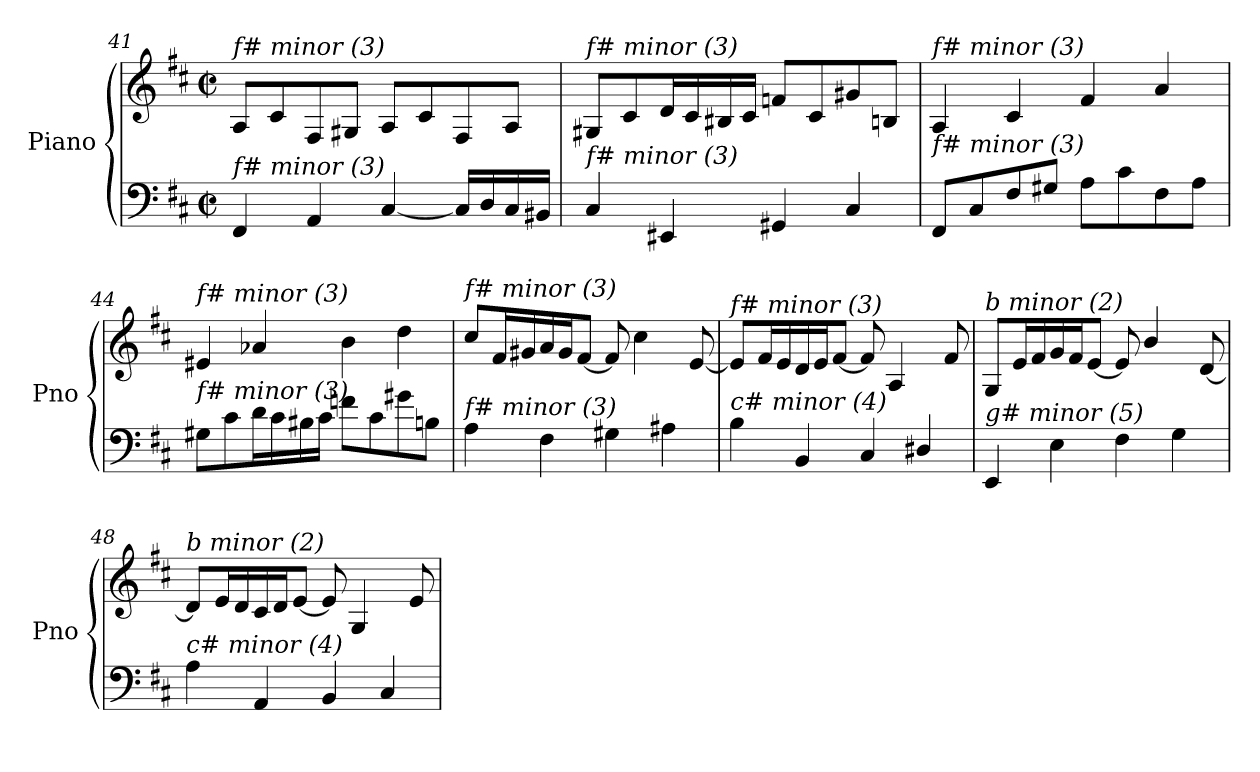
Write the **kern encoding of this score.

**kern	**kern
*part1	*part1
*staff2	*staff1
*I"Piano	*
*I'Pno	*
!!LO:LB:g=z
*clefF4	*clefG2
*k[f#c#]	*k[f#c#]
*M2/2	*M2/2
*met(c|)	*met(c|)
=41	=41
!	!LO:TX:i:t=f# minor (3)
!LO:TX:i:t=f# minor (3)	!
4FF#/	8A/L
.	8c#/
4AA/	8F#/
.	8G#X/J
[4C#/	8A/L
.	8c#/
16C#/LL]	8F#/
16D/	.
16C#/	8A/J
16BB#X/JJ	.
=42	=42
!	!LO:TX:i:t=f# minor (3)
!LO:TX:i:t=f# minor (3)	!
4C#/	8G#X/L
.	8c#/
4EE#X/	16d/L
.	16c#/
.	16B#X/
.	16c#/JJ
4GG#X/	8fni/L
.	8c#/
4C#/	8g#X/
.	8Bn/J
=43	=43
!	!LO:TX:i:t=f# minor (3)
!LO:TX:i:t=f# minor (3)	!
8FF#/L	4A/
8C#/	.
8F#/	4c#/
8G#X/J	.
8A\L	4f#/
8c#\	.
8F#\	4a/
8A\J	.
=44	=44
!	!LO:TX:i:t=f# minor (3)
!LO:TX:i:t=f# minor (3)	!
8G#X\L	4e#X/
8c#\	.
16d\L	4a-Xi/
16c#\	.
16B#X\	.
16c#\JJ	.
8fni\L	4b\
8c#\	.
8g#X\	4dd\
8Bn\J	.
!!LO:LB:g=z
=45	=45
!	!LO:TX:i:t=f# minor (3)
!LO:TX:i:t=f# minor (3)	!
4A\	8cc#/L
.	16f#/L
.	16g#X/
4F#\	16a/
.	16g#/J
.	[8f#/J
4G#X\	8f#/]
.	4cc#\
4A#X\	.
.	[8e/
=46	=46
!	!LO:TX:i:t=f# minor (3)
!LO:TX:i:t=c# minor (4)	!
4B\	8e/L]
.	16f#/L
.	16e/
4BB/	16d/
.	16e/J
.	[8f#/J
4C#/	8f#/]
.	4A/
4D#X/	.
.	8f#/
=47	=47
!	!LO:TX:i:t=b minor (2)
!LO:TX:i:t=g# minor (5)	!
4EE/	8G/L
.	16e/L
.	16f#/
4E\	16g/
.	16f#/J
.	[8e/J
4F#\	8e/]
.	4b/
4G\	.
.	[8d/
=48	=48
!	!LO:TX:i:t=b minor (2)
!LO:TX:i:t=c# minor (4)	!
4A\	8d/L]
.	16e/L
.	16d/
4AA/	16c#/
.	16d/J
.	[8e/J
4BB/	8e/]
.	4G/
4C#/	.
.	8e/
=	=
*-	*-
